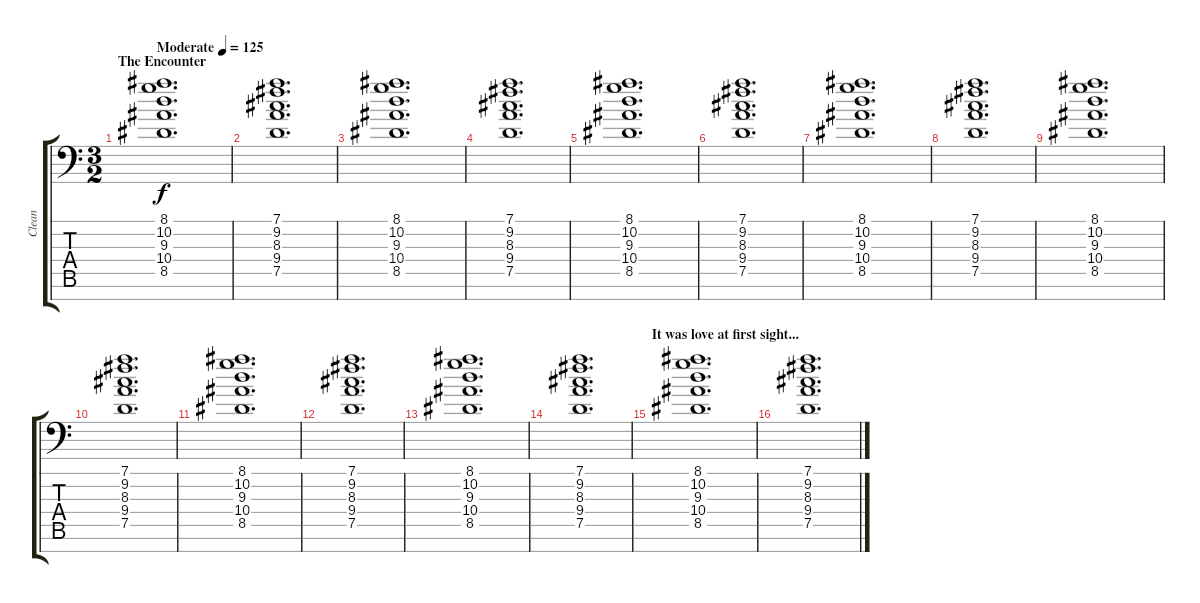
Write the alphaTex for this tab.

\track ("Clean" "Clean") {instrument acousticguitarsteel}
\staff {score tabs}
\tuning (D4 A3 F3 C3 G2 D2 A1) {hide}
\ts (3 2)
\section ("" "The Encounter")
\tempo (125 "Moderate")
\clef f4
\ks c
(8.1 10.2 9.3 10.4 8.5).1{d dy f instrument acousticguitarsteel} |
(7.1 9.2 8.3 9.4 7.5).1{d} |
(8.1 10.2 9.3 10.4 8.5).1{d} |
(7.1 9.2 8.3 9.4 7.5).1{d} |
(8.1 10.2 9.3 10.4 8.5).1{d} |
(7.1 9.2 8.3 9.4 7.5).1{d} |
(8.1 10.2 9.3 10.4 8.5).1{d} |
(7.1 9.2 8.3 9.4 7.5).1{d} |
(8.1 10.2 9.3 10.4 8.5).1{d} |
(7.1 9.2 8.3 9.4 7.5).1{d} |
(8.1 10.2 9.3 10.4 8.5).1{d} |
(7.1 9.2 8.3 9.4 7.5).1{d} |
(8.1 10.2 9.3 10.4 8.5).1{d} |
(7.1 9.2 8.3 9.4 7.5).1{d} |
\section ("" "It was love at first sight...")
(8.1 10.2 9.3 10.4 8.5).1{d} |
(7.1 9.2 8.3 9.4 7.5).1{d}
